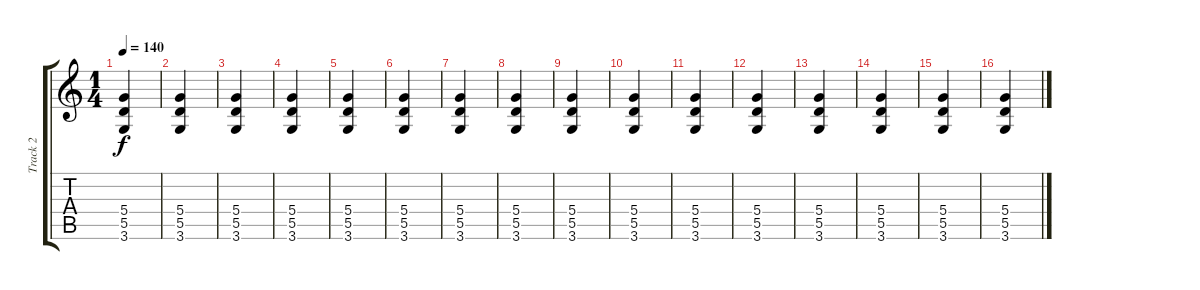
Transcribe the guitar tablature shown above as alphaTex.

\track ("Track 2" "Track 2") {instrument distortionguitar}
\staff {score tabs}
\tuning (E4 B3 G3 D3 A2 E2) {hide}
\ts (1 4)
\tempo 140
\clef g2
\ks c
(5.4 5.5 3.6).4{dy f} |
(5.4 5.5 3.6).4 |
(5.4 5.5 3.6).4 |
(5.4 5.5 3.6).4 |
(5.4 5.5 3.6).4 |
(5.4 5.5 3.6).4 |
(5.4 5.5 3.6).4 |
(5.4 5.5 3.6).4 |
(5.4 5.5 3.6).4 |
(5.4 5.5 3.6).4 |
(5.4 5.5 3.6).4 |
(5.4 5.5 3.6).4 |
(5.4 5.5 3.6).4 |
(5.4 5.5 3.6).4 |
(5.4 5.5 3.6).4 |
(5.4 5.5 3.6).4
